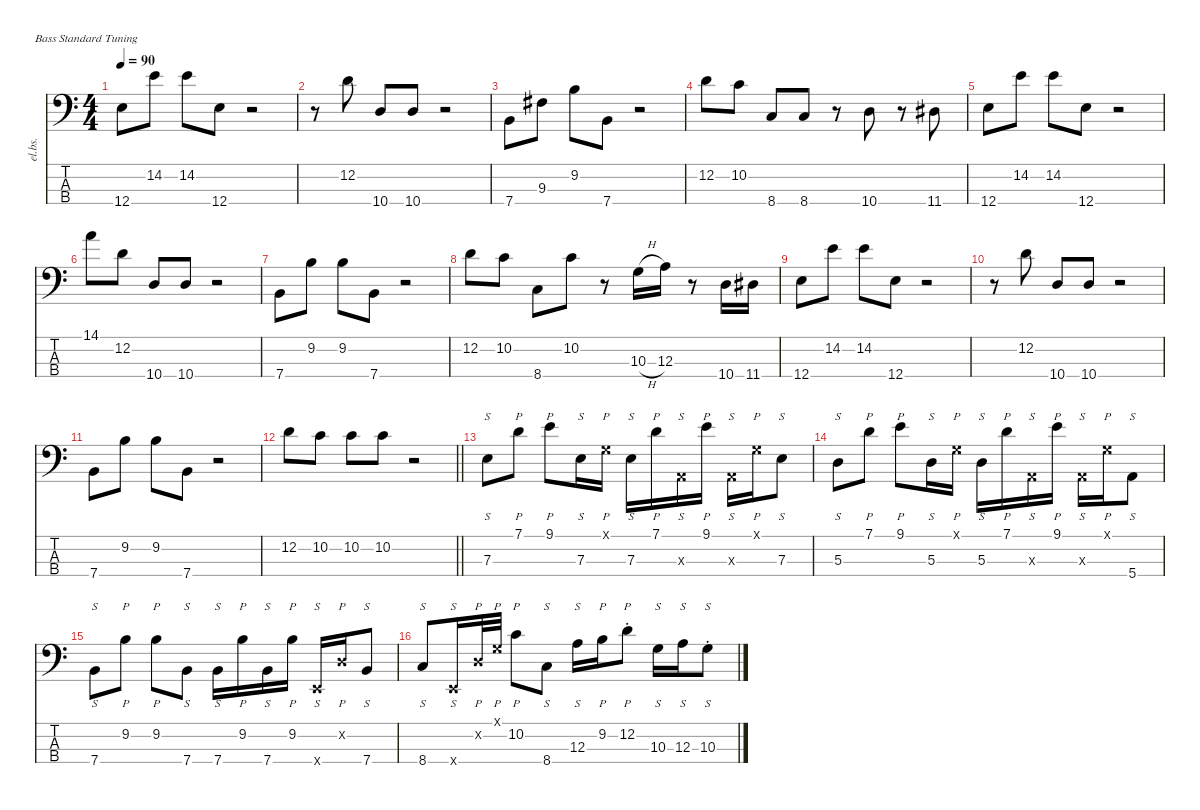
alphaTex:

\defaultSystemsLayout 4
\hideDynamics
\bracketExtendMode nobrackets
\track ("Electric Bass" "el.bs.") {instrument electricbassfinger}
\staff {score tabs}
\tuning (G2 D2 A1 E1)
\ts (4 4)
\tempo 90
\clef f4
\ks c
12.4.8{dy mf beam Down} 14.2.8{beam Down} 14.2.8{beam Down} 12.4.8{beam Down} r.2{beam Down} |
r.8{beam Down} 12.2.8{beam Down} 10.4.8{beam Up} 10.4.8{beam Up} r.2{beam Down} |
7.4.8{beam Down} 9.3{acc #}.8{beam Down} 9.2.8{beam Down} 7.4.8{beam Down} r.2{beam Down} |
12.2.8{beam Down} 10.2.8{beam Down} 8.4.8{beam Up} 8.4.8{beam Up} r.8{beam Down} 10.4.8{beam Down} r.8{beam Down} 11.4{acc #}.8{beam Down} |
12.4.8{beam Down} 14.2.8{beam Down} 14.2.8{beam Down} 12.4.8{beam Down} r.2{beam Down} |
14.1.8{beam Down} 12.2.8{beam Down} 10.4.8{beam Up} 10.4.8{beam Up} r.2{beam Down} |
7.4.8{beam Down} 9.2.8{beam Down} 9.2.8{beam Down} 7.4.8{beam Down} r.2{beam Down} |
12.2.8{beam Down} 10.2.8{beam Down} 8.4.8{beam Down} 10.2.8{beam Down} r.8{beam Down} 10.3{h}.16{beam Down} 12.3.16{beam Down} r.8{beam Down} 10.4.16{beam Up} 11.4{acc #}.16{beam Up} |
12.4.8{beam Down} 14.2.8{beam Down} 14.2.8{beam Down} 12.4.8{beam Down} r.2{beam Down} |
r.8{beam Down} 12.2.8{beam Down} 10.4.8{beam Up} 10.4.8{beam Up} r.2{beam Down} |
7.4.8{beam Down} 9.2.8{beam Down} 9.2.8{beam Down} 7.4.8{beam Down} r.2{beam Down} |
\barLineRight lightlight
12.2.8{beam Down} 10.2.8{beam Down} 10.2.8{beam Down} 10.2.8{beam Down} r.2{beam Down} |
7.3.8{s beam Down} 7.1.8{p beam Down} 9.1.8{p beam Down} 7.3.16{s beam Down} 0.1{x}.16{p beam Down} 7.3.16{s beam Down} 7.1.16{p beam Down} 0.3{x}.16{s beam Down} 9.1.16{p beam Down} 0.3{x}.16{s beam Down} 0.1{x}.16{p beam Down} 7.3.8{s beam Down} |
5.3.8{s beam Down} 7.1.8{p beam Down} 9.1.8{p beam Down} 5.3.16{s beam Down} 0.1{x}.16{p beam Down} 5.3.16{s beam Down} 7.1.16{p beam Down} 0.3{x}.16{s beam Down} 9.1.16{p beam Down} 0.3{x}.16{s beam Down} 0.1{x}.16{p beam Down} 5.4.8{s beam Down} |
7.4.8{s beam Down} 9.2.8{p beam Down} 9.2.8{p beam Down} 7.4.8{s beam Down} 7.4.16{s beam Down} 9.2.16{p beam Down} 7.4.16{s beam Down} 9.2.16{p beam Down} 0.4{x}.16{s beam Up} 0.2{x}.16{p beam Up} 7.4.8{s beam Up} |
8.4.8{s beam Up} 0.4{x}.16{s beam Up} 0.2{x}.32{p beam Up} 0.1{x}.32{p beam Up} 10.2.8{p beam Down} 8.4.8{s beam Down} 12.3.16{s beam Down} 9.2.16{p beam Down} 12.2{st}.8{p beam Down} 10.3.16{s beam Down} 12.3.16{s beam Down} 10.3{st}.8{s beam Down}
